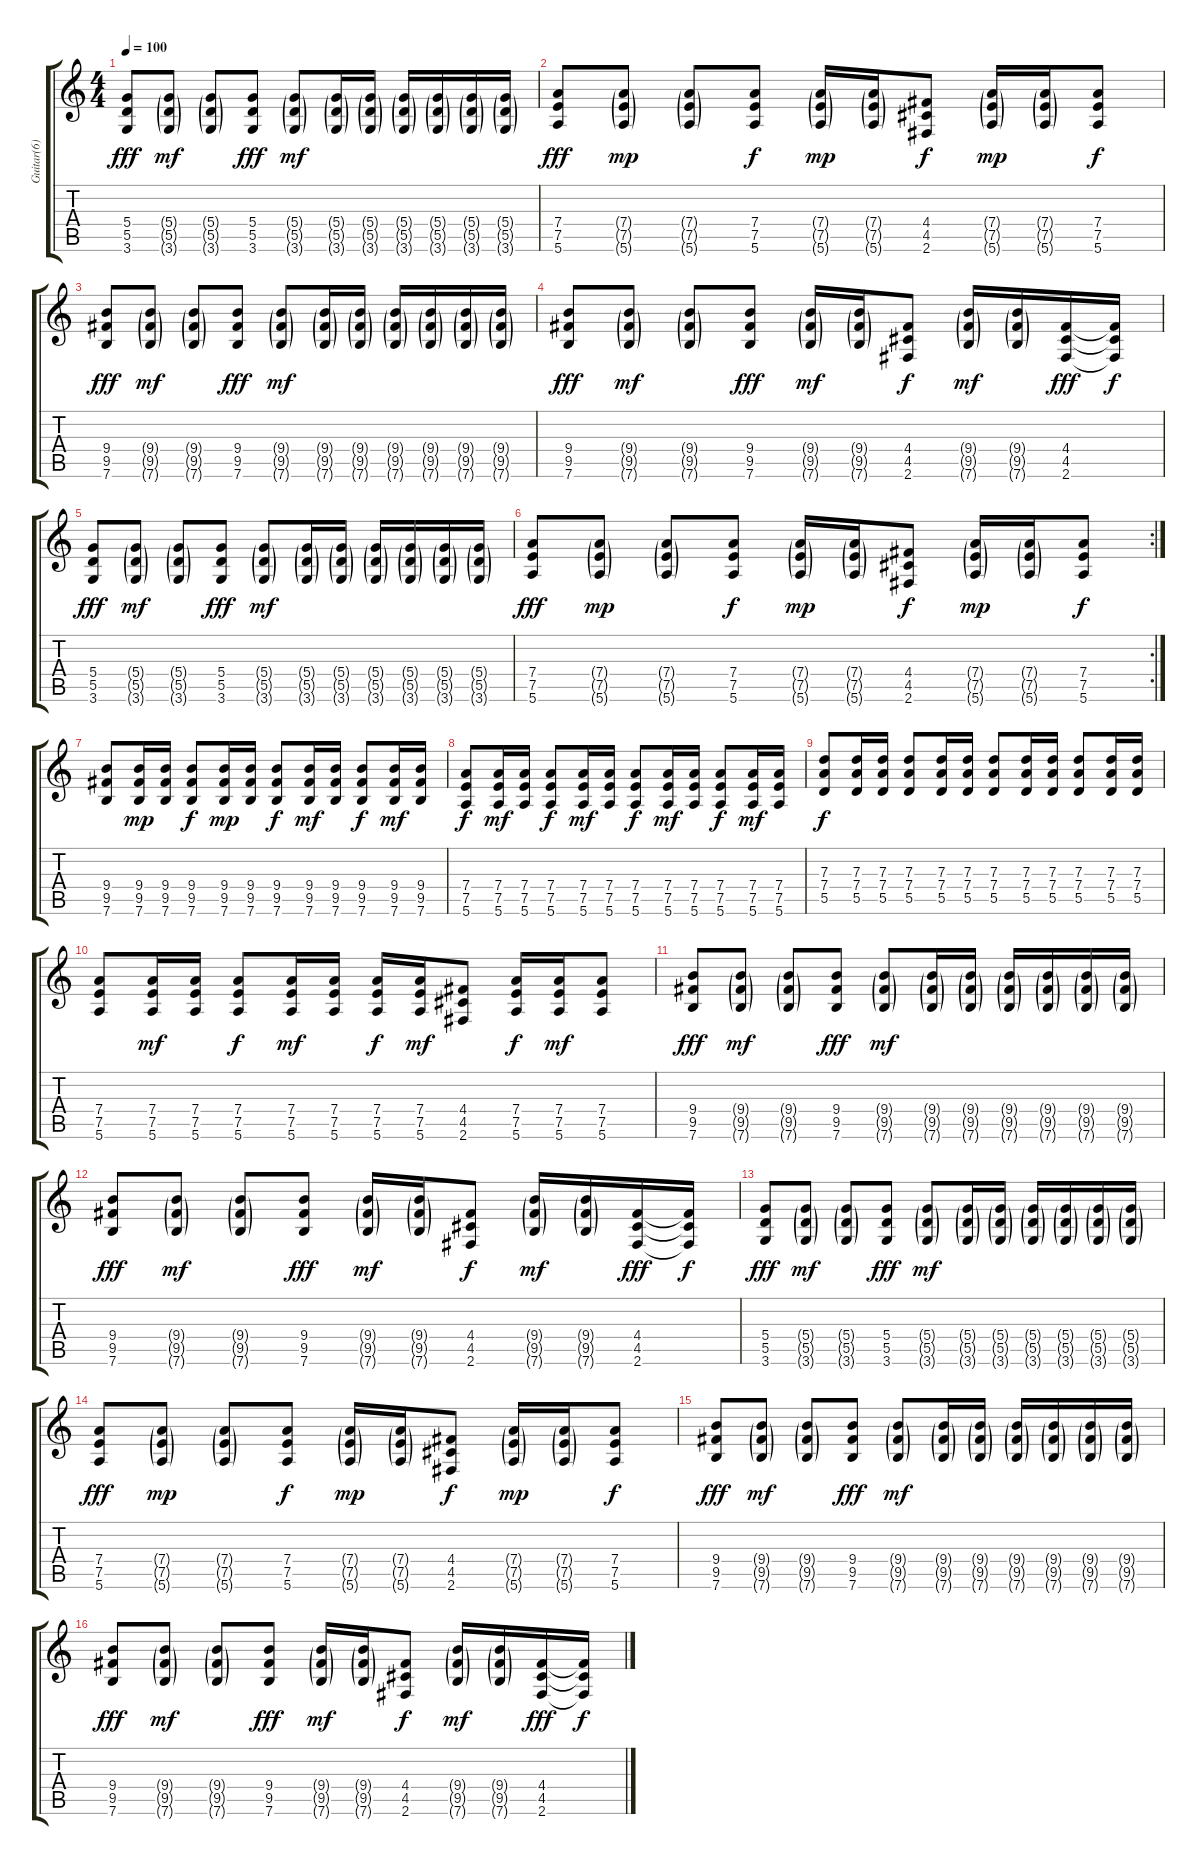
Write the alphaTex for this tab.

\track ("Guitar(6)" "Guitar(6)") {instrument overdrivenguitar}
\staff {score tabs}
\tuning (E4 B3 G3 D3 A2 E2) {hide}
\ts (4 4)
\tempo 100
\clef g2
\ks c
(5.4 5.5 3.6).8{dy fff} (5.4{g} 5.5{g} 3.6{g}).8{dy mf} (5.4{g} 5.5{g} 3.6{g}).8 (5.4 5.5 3.6).8{dy fff} (5.4{g} 5.5{g} 3.6{g}).8{dy mf} (5.4{g} 5.5{g} 3.6{g}).16 (5.4{g} 5.5{g} 3.6{g}).16 (5.4{g} 5.5{g} 3.6{g}).16 (5.4{g} 5.5{g} 3.6{g}).16 (5.4{g} 5.5{g} 3.6{g}).16 (5.4{g} 5.5{g} 3.6{g}).16 |
(7.4 7.5 5.6).8{dy fff} (7.4{g} 7.5{g} 5.6{g}).8{dy mp} (7.4{g} 7.5{g} 5.6{g}).8 (7.4 7.5 5.6).8{dy f} (7.4{g} 7.5{g} 5.6{g}).16{dy mp} (7.4{g} 7.5{g} 5.6{g}).16 (4.4 4.5 2.6).8{dy f} (7.4{g} 7.5{g} 5.6{g}).16{dy mp} (7.4{g} 7.5{g} 5.6{g}).16 (7.4 7.5 5.6).8{dy f} |
(9.4 9.5 7.6).8{dy fff} (9.4{g} 9.5{g} 7.6{g}).8{dy mf} (9.4{g} 9.5{g} 7.6{g}).8 (9.4 9.5 7.6).8{dy fff} (9.4{g} 9.5{g} 7.6{g}).8{dy mf} (9.4{g} 9.5{g} 7.6{g}).16 (9.4{g} 9.5{g} 7.6{g}).16 (9.4{g} 9.5{g} 7.6{g}).16 (9.4{g} 9.5{g} 7.6{g}).16 (9.4{g} 9.5{g} 7.6{g}).16 (9.4{g} 9.5{g} 7.6{g}).16 |
(9.4 9.5 7.6).8{dy fff} (9.4{g} 9.5{g} 7.6{g}).8{dy mf} (9.4{g} 9.5{g} 7.6{g}).8 (9.4 9.5 7.6).8{dy fff} (9.4{g} 9.5{g} 7.6{g}).16{dy mf} (9.4{g} 9.5{g} 7.6{g}).16 (4.4 4.5 2.6).8{dy f} (9.4{g} 9.5{g} 7.6{g}).16{dy mf} (9.4{g} 9.5{g} 7.6{g}).16 (4.4 4.5 2.6).16{dy fff} (4.4{t} 4.5{t} 2.6{t}).16{dy f} |
(5.4 5.5 3.6).8{dy fff} (5.4{g} 5.5{g} 3.6{g}).8{dy mf} (5.4{g} 5.5{g} 3.6{g}).8 (5.4 5.5 3.6).8{dy fff} (5.4{g} 5.5{g} 3.6{g}).8{dy mf} (5.4{g} 5.5{g} 3.6{g}).16 (5.4{g} 5.5{g} 3.6{g}).16 (5.4{g} 5.5{g} 3.6{g}).16 (5.4{g} 5.5{g} 3.6{g}).16 (5.4{g} 5.5{g} 3.6{g}).16 (5.4{g} 5.5{g} 3.6{g}).16 |
\rc 2
(7.4 7.5 5.6).8{dy fff} (7.4{g} 7.5{g} 5.6{g}).8{dy mp} (7.4{g} 7.5{g} 5.6{g}).8 (7.4 7.5 5.6).8{dy f} (7.4{g} 7.5{g} 5.6{g}).16{dy mp} (7.4{g} 7.5{g} 5.6{g}).16 (4.4 4.5 2.6).8{dy f} (7.4{g} 7.5{g} 5.6{g}).16{dy mp} (7.4{g} 7.5{g} 5.6{g}).16 (7.4 7.5 5.6).8{dy f} |
(9.4 9.5 7.6).8 (9.4 9.5 7.6).16{dy mp} (9.4 9.5 7.6).16 (9.4 9.5 7.6).8{dy f} (9.4 9.5 7.6).16{dy mp} (9.4 9.5 7.6).16 (9.4 9.5 7.6).8{dy f} (9.4 9.5 7.6).16{dy mf} (9.4 9.5 7.6).16 (9.4 9.5 7.6).8{dy f} (9.4 9.5 7.6).16{dy mf} (9.4 9.5 7.6).16 |
(7.4 7.5 5.6).8{dy f} (7.4 7.5 5.6).16{dy mf} (7.4 7.5 5.6).16 (7.4 7.5 5.6).8{dy f} (7.4 7.5 5.6).16{dy mf} (7.4 7.5 5.6).16 (7.4 7.5 5.6).8{dy f} (7.4 7.5 5.6).16{dy mf} (7.4 7.5 5.6).16 (7.4 7.5 5.6).8{dy f} (7.4 7.5 5.6).16{dy mf} (7.4 7.5 5.6).16 |
(7.3 7.4 5.5).8{dy f} (7.3 7.4 5.5).16 (7.3 7.4 5.5).16 (7.3 7.4 5.5).8 (7.3 7.4 5.5).16 (7.3 7.4 5.5).16 (7.3 7.4 5.5).8 (7.3 7.4 5.5).16 (7.3 7.4 5.5).16 (7.3 7.4 5.5).8 (7.3 7.4 5.5).16 (7.3 7.4 5.5).16 |
(7.4 7.5 5.6).8 (7.4 7.5 5.6).16{dy mf} (7.4 7.5 5.6).16 (7.4 7.5 5.6).8{dy f} (7.4 7.5 5.6).16{dy mf} (7.4 7.5 5.6).16 (7.4 7.5 5.6).16{dy f} (7.4 7.5 5.6).16{dy mf} (4.4 4.5 2.6).8 (7.4 7.5 5.6).16{dy f} (7.4 7.5 5.6).16{dy mf} (7.4 7.5 5.6).8 |
(9.4 9.5 7.6).8{dy fff} (9.4{g} 9.5{g} 7.6{g}).8{dy mf} (9.4{g} 9.5{g} 7.6{g}).8 (9.4 9.5 7.6).8{dy fff} (9.4{g} 9.5{g} 7.6{g}).8{dy mf} (9.4{g} 9.5{g} 7.6{g}).16 (9.4{g} 9.5{g} 7.6{g}).16 (9.4{g} 9.5{g} 7.6{g}).16 (9.4{g} 9.5{g} 7.6{g}).16 (9.4{g} 9.5{g} 7.6{g}).16 (9.4{g} 9.5{g} 7.6{g}).16 |
(9.4 9.5 7.6).8{dy fff} (9.4{g} 9.5{g} 7.6{g}).8{dy mf} (9.4{g} 9.5{g} 7.6{g}).8 (9.4 9.5 7.6).8{dy fff} (9.4{g} 9.5{g} 7.6{g}).16{dy mf} (9.4{g} 9.5{g} 7.6{g}).16 (4.4 4.5 2.6).8{dy f} (9.4{g} 9.5{g} 7.6{g}).16{dy mf} (9.4{g} 9.5{g} 7.6{g}).16 (4.4 4.5 2.6).16{dy fff} (4.4{t} 4.5{t} 2.6{t}).16{dy f} |
(5.4 5.5 3.6).8{dy fff} (5.4{g} 5.5{g} 3.6{g}).8{dy mf} (5.4{g} 5.5{g} 3.6{g}).8 (5.4 5.5 3.6).8{dy fff} (5.4{g} 5.5{g} 3.6{g}).8{dy mf} (5.4{g} 5.5{g} 3.6{g}).16 (5.4{g} 5.5{g} 3.6{g}).16 (5.4{g} 5.5{g} 3.6{g}).16 (5.4{g} 5.5{g} 3.6{g}).16 (5.4{g} 5.5{g} 3.6{g}).16 (5.4{g} 5.5{g} 3.6{g}).16 |
(7.4 7.5 5.6).8{dy fff} (7.4{g} 7.5{g} 5.6{g}).8{dy mp} (7.4{g} 7.5{g} 5.6{g}).8 (7.4 7.5 5.6).8{dy f} (7.4{g} 7.5{g} 5.6{g}).16{dy mp} (7.4{g} 7.5{g} 5.6{g}).16 (4.4 4.5 2.6).8{dy f} (7.4{g} 7.5{g} 5.6{g}).16{dy mp} (7.4{g} 7.5{g} 5.6{g}).16 (7.4 7.5 5.6).8{dy f} |
(9.4 9.5 7.6).8{dy fff} (9.4{g} 9.5{g} 7.6{g}).8{dy mf} (9.4{g} 9.5{g} 7.6{g}).8 (9.4 9.5 7.6).8{dy fff} (9.4{g} 9.5{g} 7.6{g}).8{dy mf} (9.4{g} 9.5{g} 7.6{g}).16 (9.4{g} 9.5{g} 7.6{g}).16 (9.4{g} 9.5{g} 7.6{g}).16 (9.4{g} 9.5{g} 7.6{g}).16 (9.4{g} 9.5{g} 7.6{g}).16 (9.4{g} 9.5{g} 7.6{g}).16 |
(9.4 9.5 7.6).8{dy fff} (9.4{g} 9.5{g} 7.6{g}).8{dy mf} (9.4{g} 9.5{g} 7.6{g}).8 (9.4 9.5 7.6).8{dy fff} (9.4{g} 9.5{g} 7.6{g}).16{dy mf} (9.4{g} 9.5{g} 7.6{g}).16 (4.4 4.5 2.6).8{dy f} (9.4{g} 9.5{g} 7.6{g}).16{dy mf} (9.4{g} 9.5{g} 7.6{g}).16 (4.4 4.5 2.6).16{dy fff} (4.4{t} 4.5{t} 2.6{t}).16{dy f}
